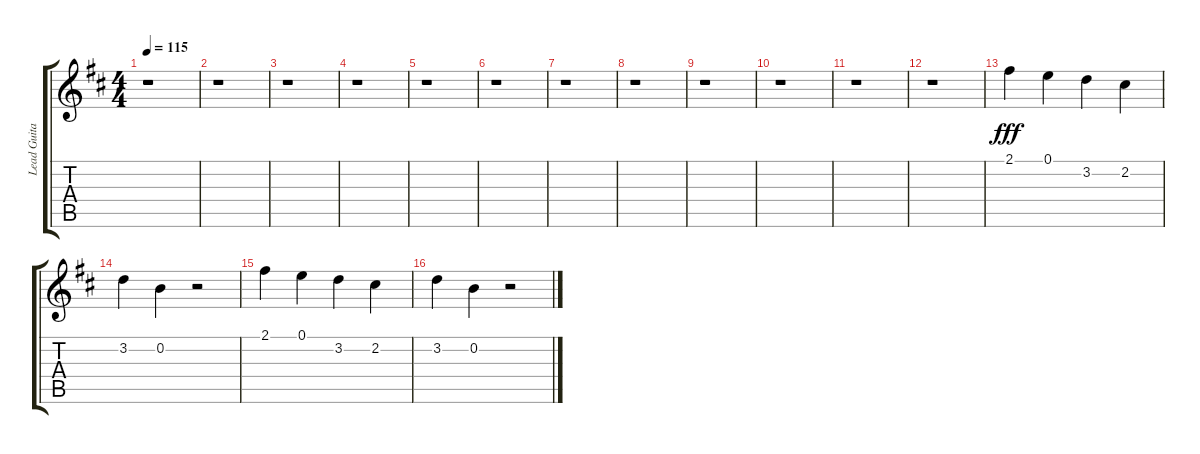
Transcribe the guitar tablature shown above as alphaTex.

\track ("Lead Guitar 2" "Lead Guita") {instrument overdrivenguitar}
\staff {score tabs}
\tuning (E4 B3 G3 D3 A2 E2) {hide}
\ts (4 4)
\tempo 115
\clef g2
\ks d
r.1{dy fff} |
r.1 |
r.1 |
r.1 |
r.1 |
r.1 |
r.1 |
r.1 |
r.1 |
r.1 |
r.1 |
r.1 |
2.1.4 0.1.4 3.2.4 2.2.4 |
3.2.4 0.2.4 r.2 |
2.1.4 0.1.4 3.2.4 2.2.4 |
3.2.4 0.2.4 r.2
